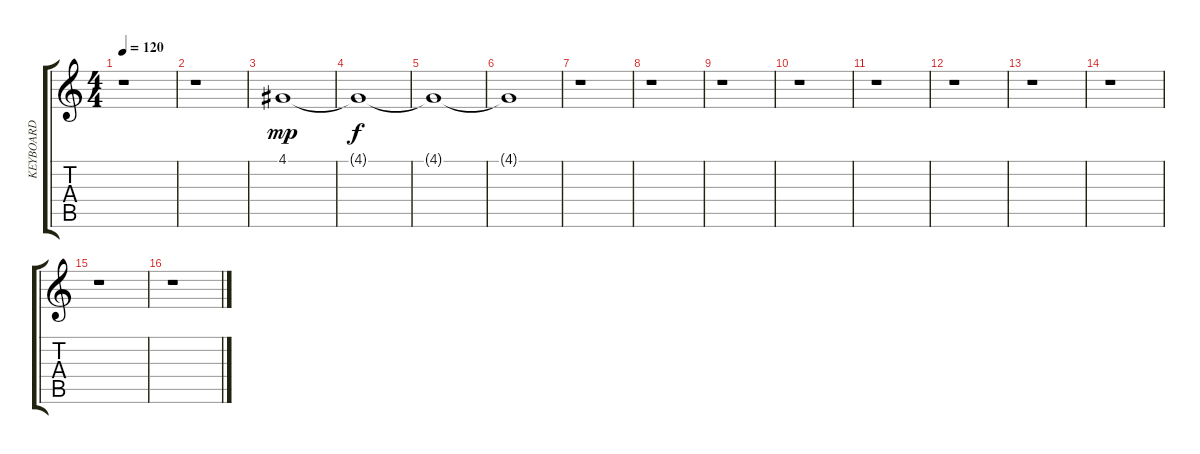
\track ("KEYBOARD" "KEYBOARD") {instrument pad4choir}
\staff {score tabs}
\tuning (E4 B3 G3 D3 A2 E2) {hide}
\ts (4 4)
\tempo 120
\clef g2
\ks c
r.1{dy mp} |
r.1 |
4.1.1 |
4.1{t}.1{dy f} |
4.1{t}.1 |
4.1{t}.1 |
r.1 |
r.1 |
r.1 |
r.1 |
r.1 |
r.1 |
r.1 |
r.1 |
r.1 |
r.1
